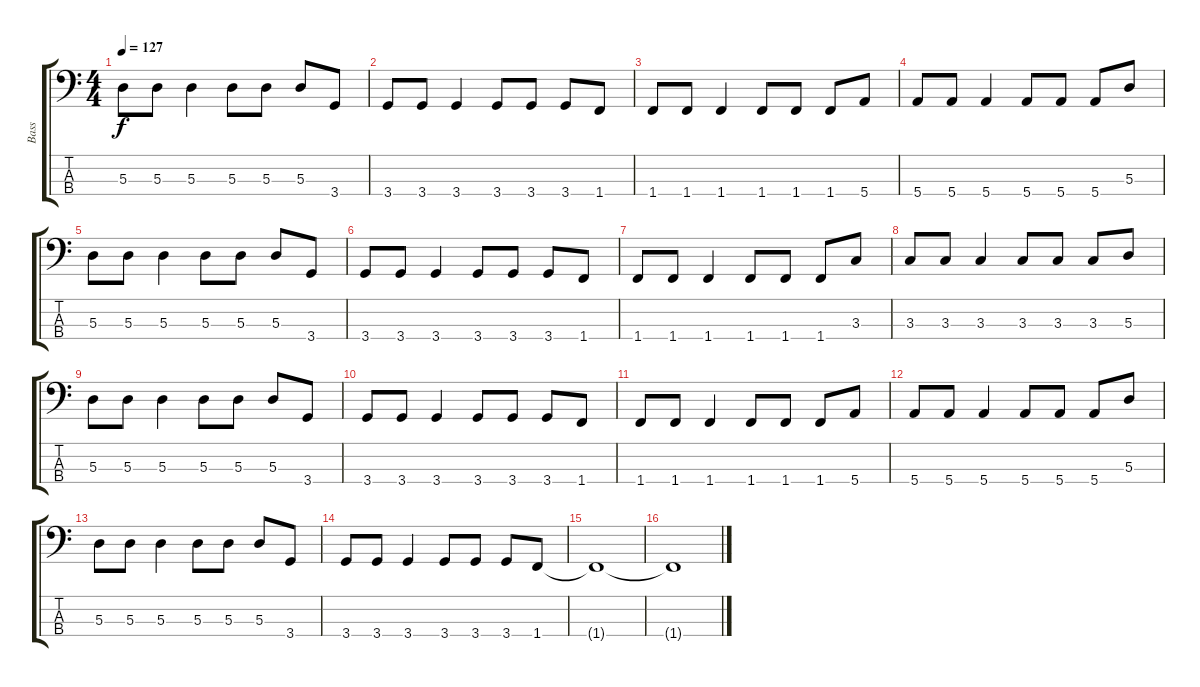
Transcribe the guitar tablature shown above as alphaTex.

\track ("Bass" "Bass") {instrument electricbassfinger}
\staff {score tabs}
\tuning (G2 D2 A1 E1) {hide}
\ts (4 4)
\tempo 127
\clef f4
\ks c
5.3.8{dy f} 5.3.8 5.3.4 5.3.8 5.3.8 5.3.8 3.4.8 |
3.4.8 3.4.8 3.4.4 3.4.8 3.4.8 3.4.8 1.4.8 |
1.4.8 1.4.8 1.4.4 1.4.8 1.4.8 1.4.8 5.4.8 |
5.4.8 5.4.8 5.4.4 5.4.8 5.4.8 5.4.8 5.3.8 |
5.3.8 5.3.8 5.3.4 5.3.8 5.3.8 5.3.8 3.4.8 |
3.4.8 3.4.8 3.4.4 3.4.8 3.4.8 3.4.8 1.4.8 |
1.4.8 1.4.8 1.4.4 1.4.8 1.4.8 1.4.8 3.3.8 |
3.3.8 3.3.8 3.3.4 3.3.8 3.3.8 3.3.8 5.3.8 |
5.3.8 5.3.8 5.3.4 5.3.8 5.3.8 5.3.8 3.4.8 |
3.4.8 3.4.8 3.4.4 3.4.8 3.4.8 3.4.8 1.4.8 |
1.4.8 1.4.8 1.4.4 1.4.8 1.4.8 1.4.8 5.4.8 |
5.4.8 5.4.8 5.4.4 5.4.8 5.4.8 5.4.8 5.3.8 |
5.3.8 5.3.8 5.3.4 5.3.8 5.3.8 5.3.8 3.4.8 |
3.4.8 3.4.8 3.4.4 3.4.8 3.4.8 3.4.8 1.4.8 |
1.4{t}.1 |
1.4{t}.1
